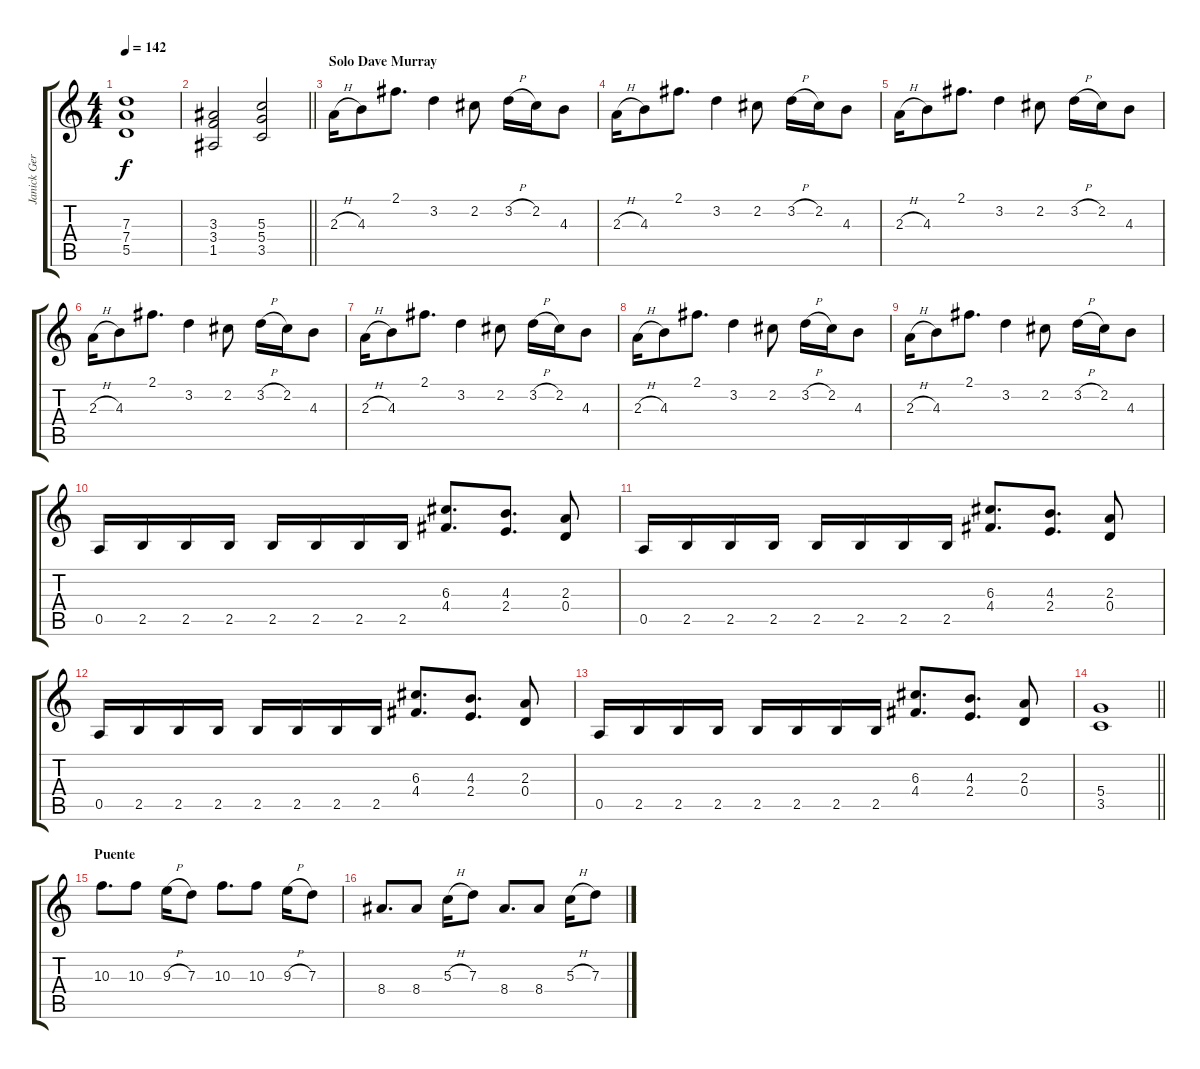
\track ("Janick Gers" "Janick Ger") {instrument distortionguitar}
\staff {score tabs}
\tuning (E4 B3 G3 D3 A2 E2) {hide}
\ts (4 4)
\tempo 142
\clef g2
\ks c
(7.3 7.4 5.5).1{dy f} |
\barLineRight lightlight
(3.3 3.4 1.5).2 (5.3 5.4 3.5).2 |
\section ("" "Solo Dave Murray")
2.3{h}.16 4.3.8 2.1.8{d} 3.2.4 2.2.8 3.2{h}.16 2.2.16 4.3.8 |
2.3{h}.16 4.3.8 2.1.8{d} 3.2.4 2.2.8 3.2{h}.16 2.2.16 4.3.8 |
2.3{h}.16 4.3.8 2.1.8{d} 3.2.4 2.2.8 3.2{h}.16 2.2.16 4.3.8 |
2.3{h}.16 4.3.8 2.1.8{d} 3.2.4 2.2.8 3.2{h}.16 2.2.16 4.3.8 |
2.3{h}.16 4.3.8 2.1.8{d} 3.2.4 2.2.8 3.2{h}.16 2.2.16 4.3.8 |
2.3{h}.16 4.3.8 2.1.8{d} 3.2.4 2.2.8 3.2{h}.16 2.2.16 4.3.8 |
2.3{h}.16 4.3.8 2.1.8{d} 3.2.4 2.2.8 3.2{h}.16 2.2.16 4.3.8 |
0.5.16 2.5.16 2.5.16 2.5.16 2.5.16 2.5.16 2.5.16 2.5.16 (6.3 4.4).8{d} (4.3 2.4).8{d} (2.3 0.4).8 |
0.5.16 2.5.16 2.5.16 2.5.16 2.5.16 2.5.16 2.5.16 2.5.16 (6.3 4.4).8{d} (4.3 2.4).8{d} (2.3 0.4).8 |
0.5.16 2.5.16 2.5.16 2.5.16 2.5.16 2.5.16 2.5.16 2.5.16 (6.3 4.4).8{d} (4.3 2.4).8{d} (2.3 0.4).8 |
0.5.16 2.5.16 2.5.16 2.5.16 2.5.16 2.5.16 2.5.16 2.5.16 (6.3 4.4).8{d} (4.3 2.4).8{d} (2.3 0.4).8 |
\barLineRight lightlight
(5.4 3.5).1 |
\section ("" "Puente")
10.3.8{d} 10.3.8 9.3{h}.16 7.3.8 10.3.8{d} 10.3.8 9.3{h}.16 7.3.8 |
8.4.8{d} 8.4.8 5.3{h}.16 7.3.8 8.4.8{d} 8.4.8 5.3{h}.16 7.3.8
